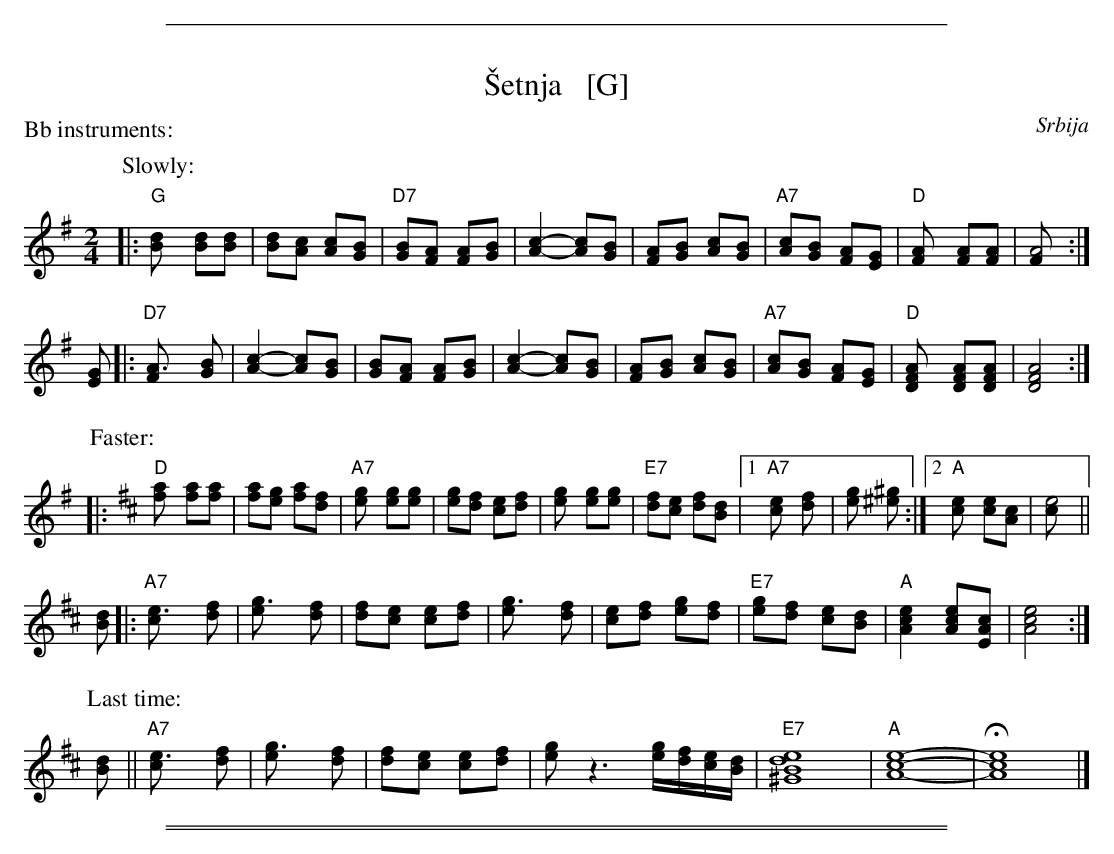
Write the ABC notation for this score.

X:1
T: \vSetnja   [G]
P: Bb instruments:
O: Srbija
M: 2/4
L: 1/8
K: F
P: Slowly:
K: G
|: "G"[d2B] [dB][dB] | [dB][cA] [cA][BG] | "D7"[BG][AF] [AF][BG] | [c2-A2-] [cA][BG] \
| [AF][BG] [cA][BG] | "A7"[cA][BG] [AF][GE] | "D"[A2F] [AF][AF] | [A4F] :|
[GE] |: "D7"[A3F] [BG] | [c2-A2-] [cA][BG] | [BG][AF] [AF][BG] | [c2-A2-] [cA][BG] \
| [AF][BG] [cA][BG] | "A7"[cA][BG] [AF][GE] | "D"[A2FD2] [AFD][AFD] | [A4F4D4] :|
P: Faster:
K: D
|: "D"[a2f] [af][af] | [af][ge] [af][fd] | "A7"[g2e] [ge][ge] | [ge][fd] [ec][fd] \
| [g2e] [ge][ge] | "E7"[fd][ec] [fd][dB] |1 "A7"[e2c] [f2d] | [g2e] [^g2^e] :|2 "A"[e2c] [ec][cA] | [e4c] ||
[dB] |: "A7" [e3c] [fd] | [g3e] [fd] | [fd][ec] [ec][fd] | [g3e] [fd] \
| [ec][fd] [ge][fd] | "E7"[ge][fd] [ec][dB] | "A"[e2c2A2] [ecA][cAE] | [e4c4A4] :|
P: Last time:
[dB] || "A7" [e3c] [fd] | [g3e] [fd] | [fd][ec] [ec][fd] | [ge]z3 [g/e][f/d][e/c][d/B] | "E7"[e8d8B8^G8] | "A"[e8-c8-A8-] | H[e8c8A8] |]
